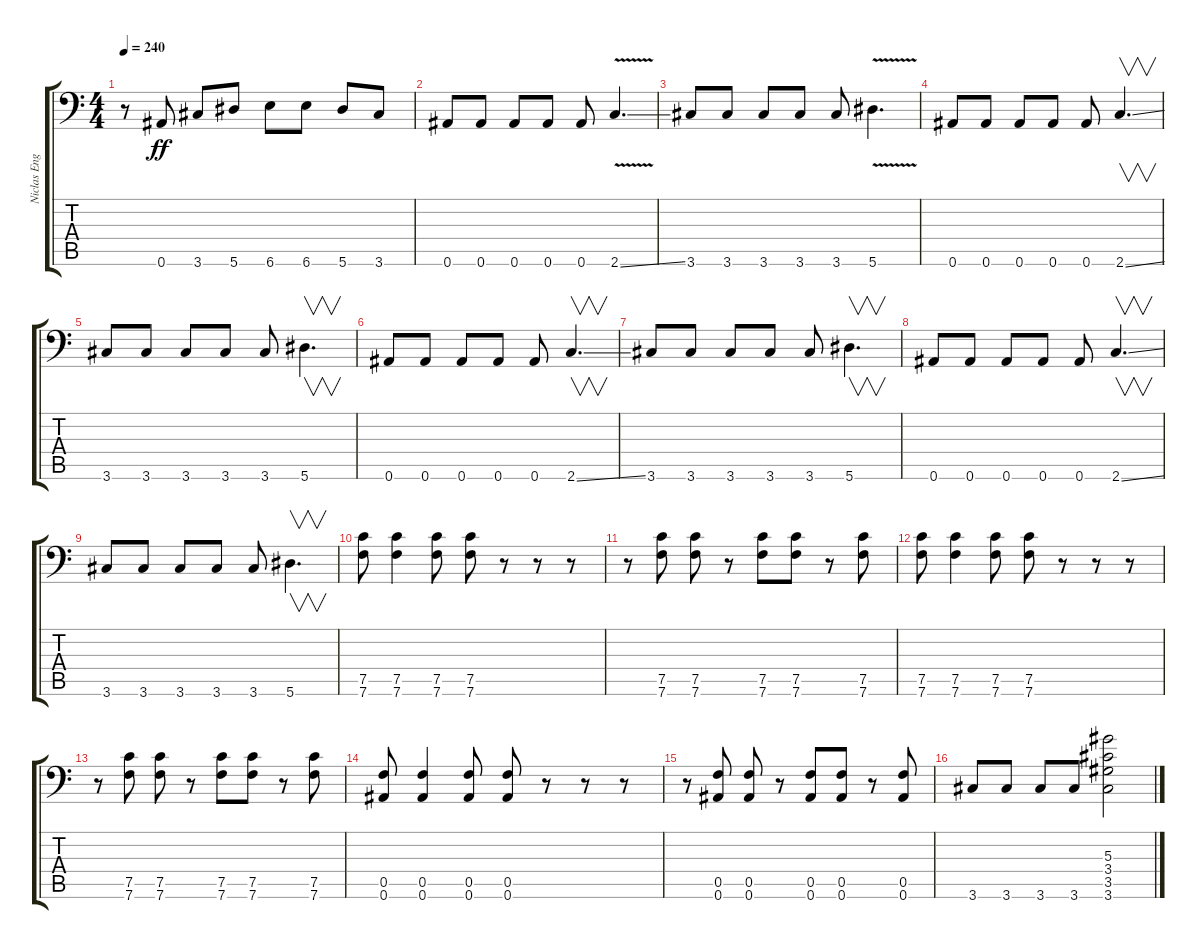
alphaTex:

\track ("Niclas Engelin " "Niclas Eng") {instrument distortionguitar}
\staff {score tabs}
\tuning (C4 G3 Eb3 Bb2 F2 Bb1) {hide}
\ts (4 4)
\tempo 240
\clef f4
\ks c
r.8{dy ff} 0.6.8 3.6.8 5.6.8 6.6.8 6.6.8 5.6.8 3.6.8 |
0.6.8 0.6.8 0.6.8 0.6.8 0.6.8 2.6{v ss}.4{d} |
3.6.8 3.6.8 3.6.8 3.6.8 3.6.8 5.6{v}.4{d} |
0.6.8 0.6.8 0.6.8 0.6.8 0.6.8 2.6{ss}.4{v d} |
3.6.8 3.6.8 3.6.8 3.6.8 3.6.8 5.6.4{v d} |
0.6.8 0.6.8 0.6.8 0.6.8 0.6.8 2.6{ss}.4{v d} |
3.6.8 3.6.8 3.6.8 3.6.8 3.6.8 5.6.4{v d} |
0.6.8 0.6.8 0.6.8 0.6.8 0.6.8 2.6{ss}.4{v d} |
3.6.8 3.6.8 3.6.8 3.6.8 3.6.8 5.6.4{v d} |
(7.5 7.6).8 (7.5 7.6).4 (7.5 7.6).8 (7.5 7.6).8 r.8 r.8 r.8 |
r.8 (7.5 7.6).8 (7.5 7.6).8 r.8 (7.5 7.6).8 (7.5 7.6).8 r.8 (7.5 7.6).8 |
(7.5 7.6).8 (7.5 7.6).4 (7.5 7.6).8 (7.5 7.6).8 r.8 r.8 r.8 |
r.8 (7.5 7.6).8 (7.5 7.6).8 r.8 (7.5 7.6).8 (7.5 7.6).8 r.8 (7.5 7.6).8 |
(0.5 0.6).8 (0.5 0.6).4 (0.5 0.6).8 (0.5 0.6).8 r.8 r.8 r.8 |
r.8 (0.5 0.6).8 (0.5 0.6).8 r.8 (0.5 0.6).8 (0.5 0.6).8 r.8 (0.5 0.6).8 |
3.6.8 3.6.8 3.6.8 3.6.8 (5.3 3.4 3.5 3.6).2
